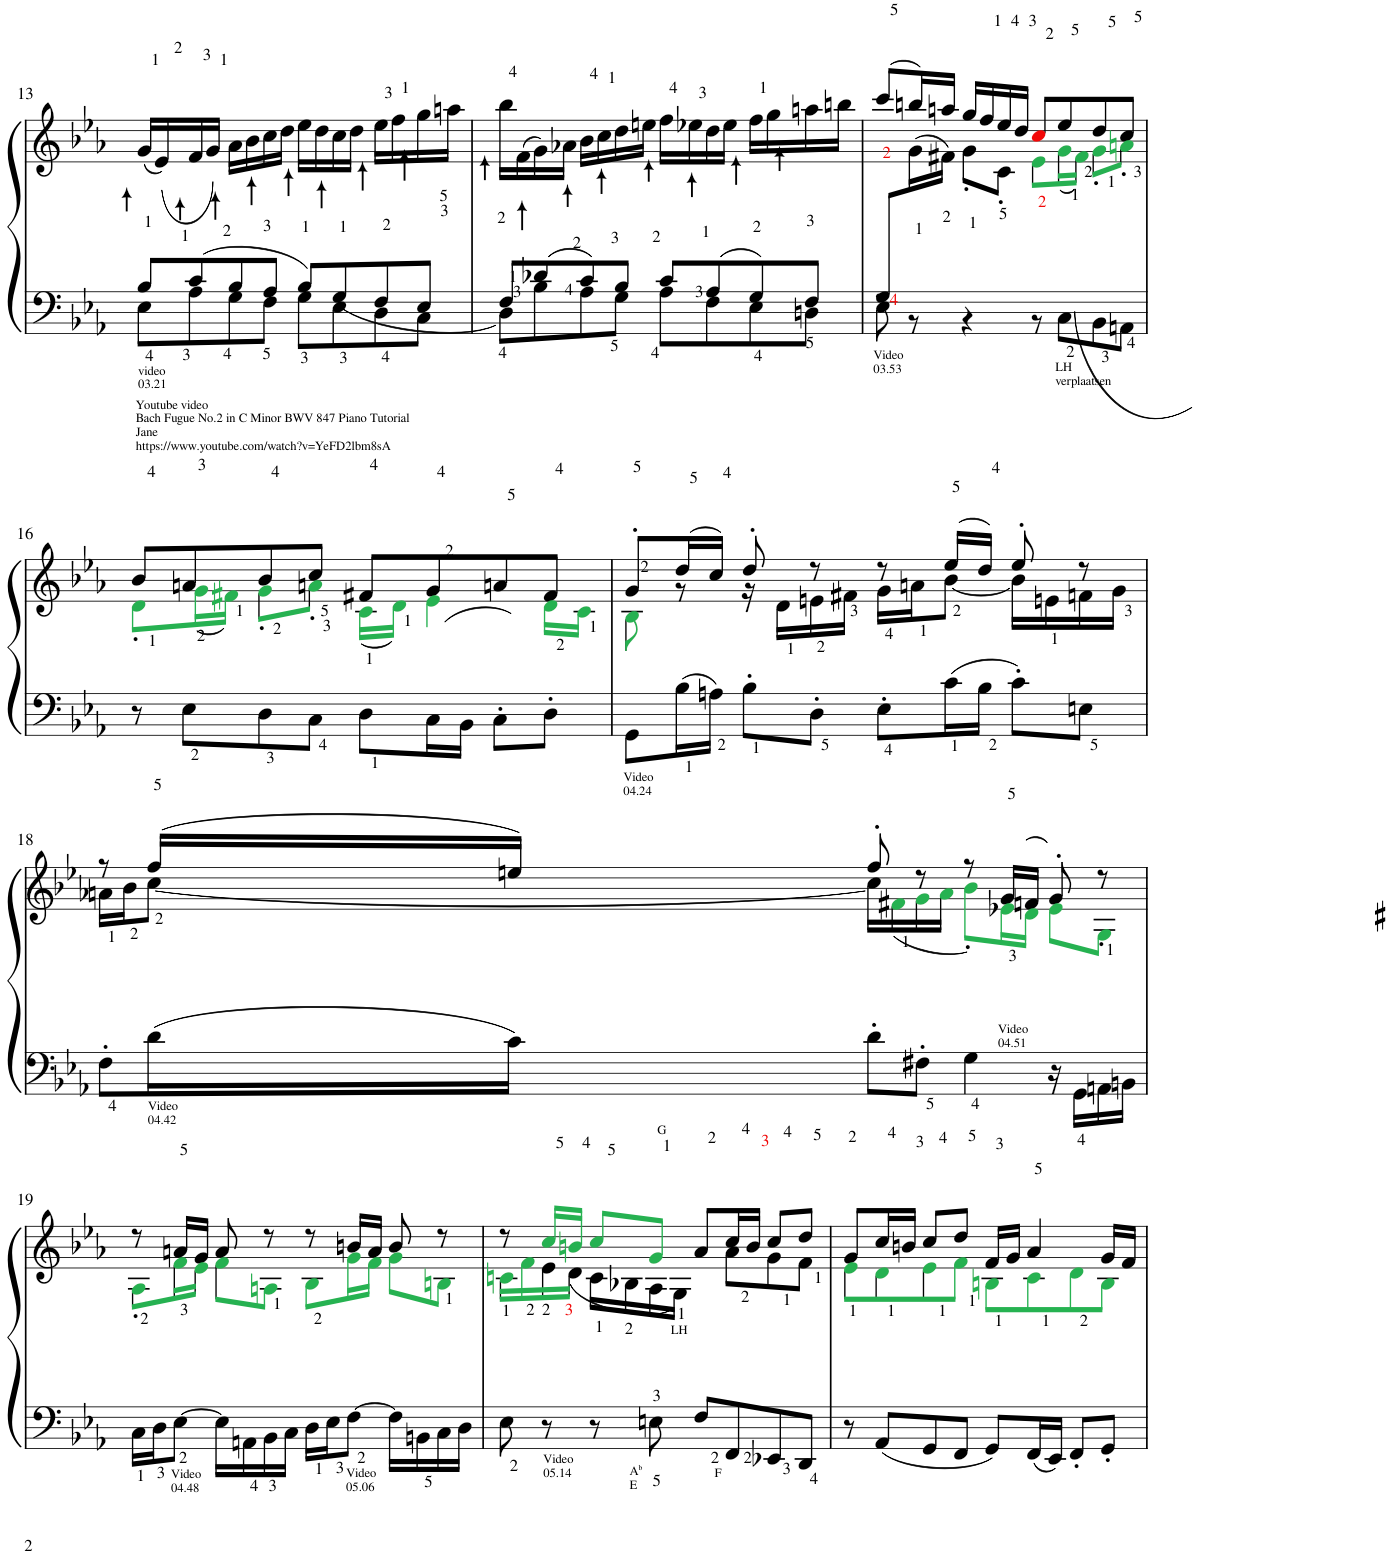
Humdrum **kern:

**kern	**kern
*part1	*part1
*staff2	*staff1
*I"Piano	*
*I'Pno.	*
!!LO:PB:g=z
*clefF4	*clefG2
*k[b-e-a-]	*k[b-e-a-]
*M4/4	*M4/4
*met(c)	*met(c)
=13	=13
*^	*
!LO:TX:b:t=video	!	!
!LO:TX:b:t=03.21	!	!
!LO:TX:b:t=Youtube video	!	!
!LO:TX:b:t=Bach Fugue No.2 in C Minor BWV 847 Piano Tutorial	!	!
!LO:TX:b:t=Jane	!	!
!LO:TX:b:t=https&colon;//www.youtube.com/watch?v=YeFD2lbm8sA	!	!
8B-/L	8E-\L	(16g/LL
.	.	(16e-/)
8c/	8A-\	16f/
.	.	16g/JJ)
8B-/	8G\	16a-\LL
.	.	16b-\
8A-/J	8F\J	16cc\
.	.	16dd\JJ
8B-/L	8G\L	16ee-\LL
.	.	16dd\
8G/	8E-\	16cc\
.	.	16dd\JJ
8F/	8D\	16ee-\LL
.	.	16ff\
8E-/J	8C\J	16gg\
.	.	16aan\JJ
=14	=14	=14
8F/L	8D\L	16bb-\LL
.	.	(16f\
8d-X/	8B-\	16g\)
.	.	16a-X\JJ
8c/	8A-\	16b-\LL
.	.	16cc\
8B-/J	8G\J	16dd\
.	.	16een\JJ
8c/L	8A-\L	16ff\LL
.	.	16ee-X\
8A-/	8F\	16dd\
.	.	16ee-\JJ
8G/	8E-\	16ff\LL
.	.	16gg\
8F/J	8Dn\J	16aan\
.	.	16bbn\JJ
=15	=15	=15
*	*^	*^
!LO:TX:b:t=Video	!	!	!	!
!LO:TX:b:t=03.53	!	!	!	!
8G/L	8r	8E-\	(8ccc/L	8ryy
2..ryy	16ryy	8r	16bbn/L)	(16g<\L
.	16ryy	.	16aan/JJ	16f#X<\JJ)
.	8ryy	4r	16gg/LL	8g<'\L
.	.	.	16ff/	.
.	8ryy	.	16ee-/	(8c<'\J
.	.	.	16dd/JJ	.
.	8ryy	8r	8cci/L	8e-<j\L
!	!LO:TX:b:t=LH	!	!	!
!	!LO:TX:b:t=verplaatsen	!	!	!
.	16ryy	8C\L	8ee-/	(16gj\L
.	16ryy	.	.	16f#j\JJ)
.	8ryy	8BB-\	8dd/	8g'j\L
.	8ryy	8AAn\J)	8cc/J	8an'j\J
*v	*v	*v	*	*
!!LO:LB:g=z	!!
=16	=16	=16
8r	8b-/L	8d'j\L
8E-\L	8an/	(16gZ\L
.	.	16f#XV\JJ)
8D\	8b-/	8g'Z\L
8C\J	8cc/J	8an'Z\J
8D\L	8f#X/L	(16c<Z\LL
.	.	16dV\JJ)
16C\L	8g/	4e-Z\
16BB-\JJ	.	.
8C'\L	8an/	.
8D'\J	8f#/J	16dZ\LL
.	.	16cV\JJ
=17	=17	=17
!LO:TX:b:t=Video	!	!
!LO:TX:b:t=04.24	!	!
8GG\L	8g'/L	8B-V\
16B-\L	(16dd/L	8r
16An\JJ	16cc/JJ)	.
8B-'\L	8dd'/	16r
.	.	16d\LL
8D'\J	8r	16en\
.	.	16f#X\JJ
8E-'\L	8r	16g\LL
.	.	16an\J
16c\L	(16ee-/LL	[8b-\J
16B-\JJ	16dd/JJ)	.
8c'\L	8ee-'/	16b-\LL]
.	.	16en\
8En\J	8r	16fn\
.	.	16g\JJ
!!LO:LB:g=z	!!
=18	=18	=18
8F'\L	8r	16an\LL
.	.	16b-\J
!LO:TX:b:t=Video	!	!
!LO:TX:b:t=04.42	!	!
16d\L	(16ff#X/LL	[8cc\J
16c\JJ	16een/JJ)	.
8d'\L	8ff#'/	16cc\LL]
.	.	(16f#XV\
8F#X'\J	8r	16gV\
.	.	16aZ\JJ
4G\	8r	8b-'Z\L)
!	!LO:TX:b:t=Video	!
!	!LO:TX:b:t=04.51	!
.	(16g/LL	16e-XZ\L
.	16fn/JJ)	16dZ\JJ
16r	8g'/	8e-Z\L
16GG<\LL	.	.
16AAn\	8r	8G'Z\J
16BBn\JJ	.	.
!!LO:LB:g=z	!!
=19	=19	=19
16C\LL	8r	8A-'V\L
16D\J	.	.
!LO:TX:b:t=Video	!	!
!LO:TX:b:t=04.48	!	!
[8E-\J	16an/LL	16fV\L
.	16g/JJ	16e-V\JJ
16E-\LL]	8a/	8fV\L
16AAn\	.	.
16BB-\	8r	8AnV\J
16C\JJ	.	.
16D\LL	8r	8B-Z\L
16E-\J	.	.
!LO:TX:b:t=Video	!	!
!LO:TX:b:t=05.06	!	!
[8F\J	16bn/LL	16gZ\L
.	16a/JJ	16fZ\JJ
16F\LL]	8b/	8gV\L
16BBn\	.	.
16C\	8r	8BnV\J
16D\JJ	.	.
=20	=20	=20
8E-\	8r	16cnV\LL
.	.	16fV\
!LO:TX:b:t=Video	!	!
!LO:TX:b:t=05.14	!	!
8r	16ccV/LL	16e-\
.	16bnV/JJ	(16d\JJ
8r	8ccV/L	16c<\LL
.	.	16B-X<\
!	!LO:TX:a:t=G	!
!LO:TX:b:t=A	!	!
!LO:TX:b:t=b	!	!
!LO:TX:b:t=E	!	!
8En<\	8gV/J	16A-<\
!	!	!LO:TX:b:t=LH
.	.	16G\JJ)
8F/L	8a-/L	8ryy
!LO:TX:b:t=F	!	!
8FF/	16cc/L	8a-\L
.	16b/JJ	.
8EE-X/	8cc/L	8g\
8DD/J	8dd/J	8f\J
=21	=21	=21
8r	8g/L	8e-V\L
8AA-/L	16cc/L	8dV\
.	16bn/JJ	.
8GG/	8cc/L	8e-V\
8FF/J	8dd/J	8fV\J
8GG/L	16f/LL	8BnZ\L
.	16g/JJ	.
16FF/L	4a-/	8cZ\
16EE-/JJ	.	.
8FF'/L	.	8dV\
8GG'/J	16g/LL	8BZ\J
.	16f/JJ	.
*	*v	*v
=	=
*-	*-
